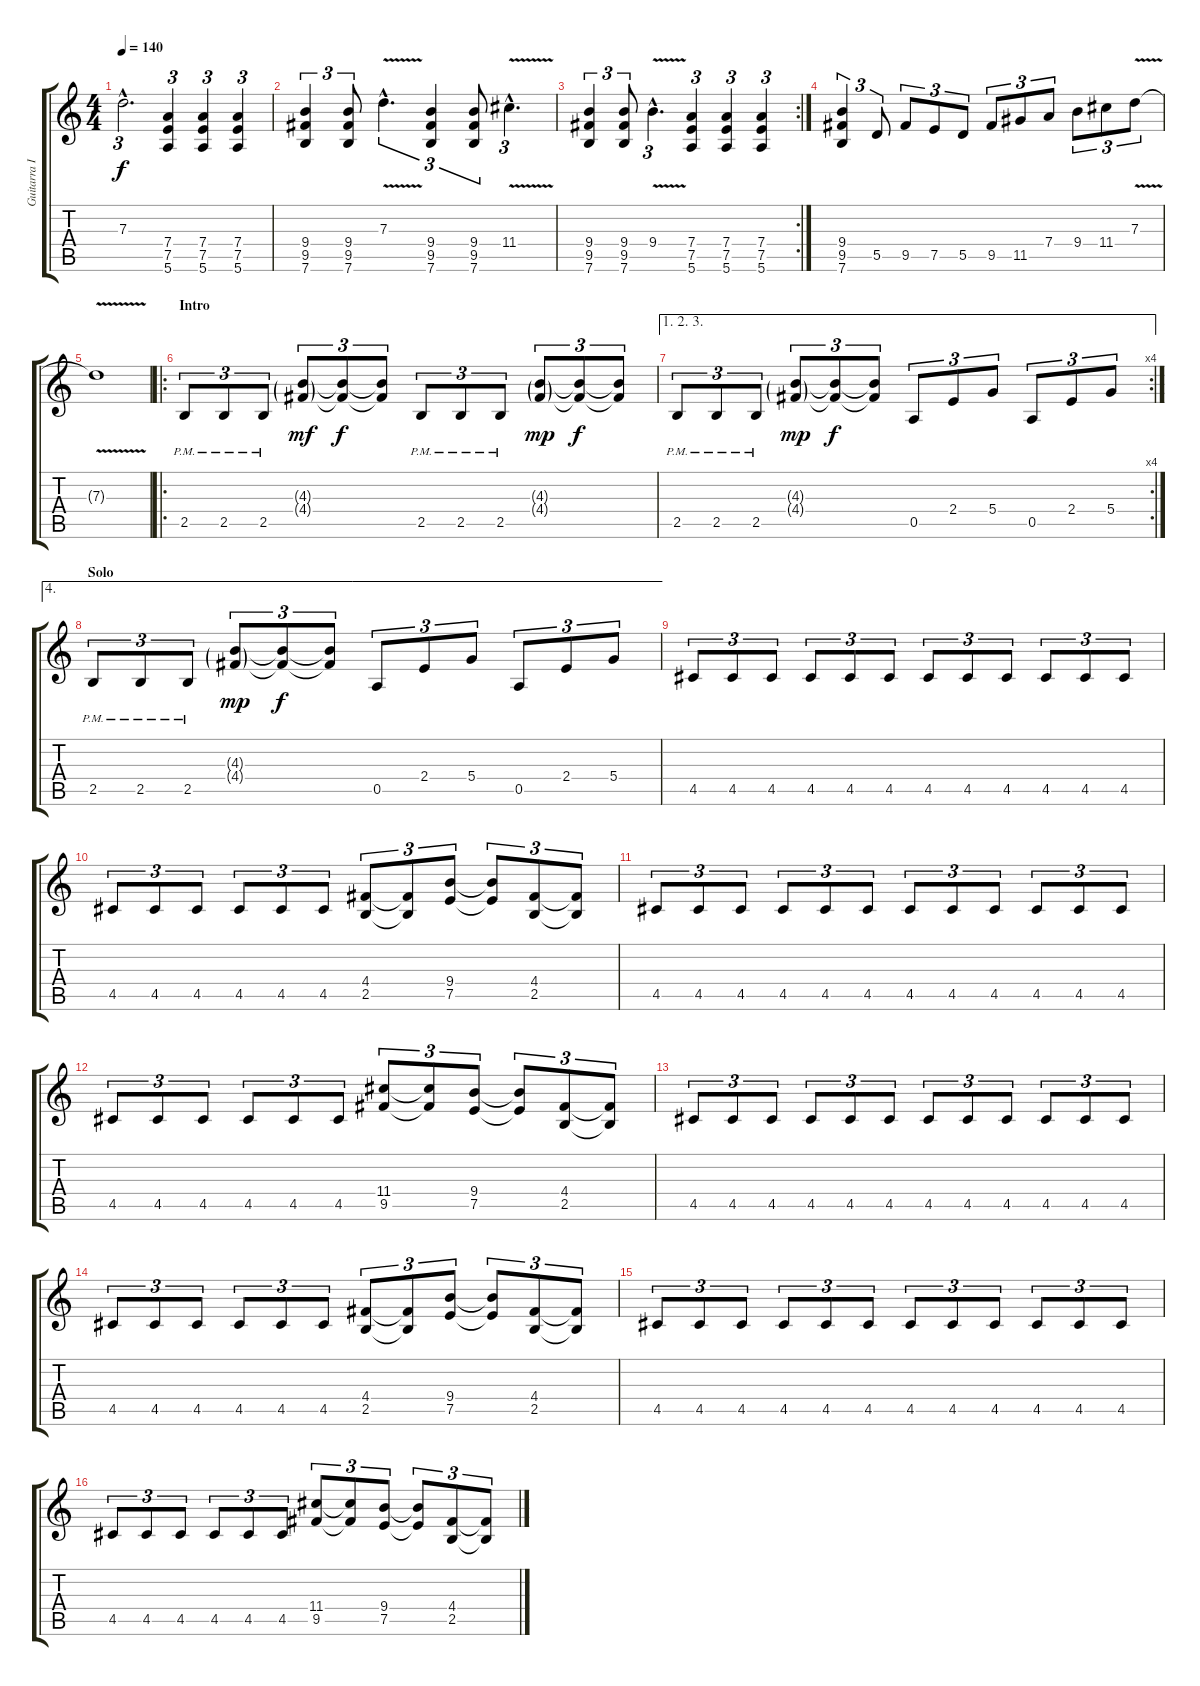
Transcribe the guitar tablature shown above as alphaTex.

\track ("Guitarra II" "Guitarra I") {instrument distortionguitar}
\staff {score tabs}
\tuning (E4 B3 G3 D3 A2 E2) {hide}
\ts (4 4)
\tempo 140
\clef g2
\ks c
7.3{hac t}.2{d tu (3 2) dy f} (7.4 7.5 5.6).4{tu (3 2)} (7.4 7.5 5.6).4{tu (3 2)} (7.4 7.5 5.6).4{tu (3 2)} |
(9.4 9.5 7.6).4{tu (3 2)} (9.4 9.5 7.6).8{tu (3 2)} 7.3{v hac}.4{d tu (3 2)} (9.4 9.5 7.6).4{tu (3 2)} (9.4 9.5 7.6).8{tu (3 2)} 11.4{v hac}.4{d tu (3 2)} |
\rc 2
(9.4 9.5 7.6).4{tu (3 2)} (9.4 9.5 7.6).8{tu (3 2)} 9.4{v hac}.4{d tu (3 2)} (7.4 7.5 5.6).4{tu (3 2)} (7.4 7.5 5.6).4{tu (3 2)} (7.4 7.5 5.6).4{tu (3 2)} |
(9.4 9.5 7.6).4{tu (3 2)} 5.5.8{tu (3 2)} 9.5.8{tu (3 2)} 7.5.8{tu (3 2)} 5.5.8{tu (3 2)} 9.5.8{tu (3 2)} 11.5.8{tu (3 2)} 7.4.8{tu (3 2)} 9.4.8{tu (3 2)} 11.4.8{tu (3 2)} 7.3{v}.8{tu (3 2)} |
7.3{t}.1 |
\ro
\section ("" "Intro")
2.5{pm}.8{tu (3 2)} 2.5{pm}.8{tu (3 2)} 2.5{pm}.8{tu (3 2)} (4.3{g} 4.4{g}).8{tu (3 2) dy mf} (4.3{t} 4.4{t}).8{tu (3 2) dy f} (4.3{t} 4.4{t}).8{tu (3 2)} 2.5{pm}.8{tu (3 2)} 2.5{pm}.8{tu (3 2)} 2.5{pm}.8{tu (3 2)} (4.3{g} 4.4{g}).8{tu (3 2) dy mp} (4.3{t} 4.4{t}).8{tu (3 2) dy f} (4.3{t} 4.4{t}).8{tu (3 2)} |
\ae (1 2 3)
\rc 4
2.5{pm}.8{tu (3 2)} 2.5{pm}.8{tu (3 2)} 2.5{pm}.8{tu (3 2)} (4.3{g} 4.4{g}).8{tu (3 2) dy mp} (4.3{t} 4.4{t}).8{tu (3 2) dy f} (4.3{t} 4.4{t}).8{tu (3 2)} 0.5.8{tu (3 2)} 2.4.8{tu (3 2)} 5.4.8{tu (3 2)} 0.5.8{tu (3 2)} 2.4.8{tu (3 2)} 5.4.8{tu (3 2)} |
\ae 4
\section ("" "Solo")
2.5{pm}.8{tu (3 2)} 2.5{pm}.8{tu (3 2)} 2.5{pm}.8{tu (3 2)} (4.3{g} 4.4{g}).8{tu (3 2) dy mp} (4.3{t} 4.4{t}).8{tu (3 2) dy f} (4.3{t} 4.4{t}).8{tu (3 2)} 0.5.8{tu (3 2)} 2.4.8{tu (3 2)} 5.4.8{tu (3 2)} 0.5.8{tu (3 2)} 2.4.8{tu (3 2)} 5.4.8{tu (3 2)} |
4.5.8{tu (3 2)} 4.5.8{tu (3 2)} 4.5.8{tu (3 2)} 4.5.8{tu (3 2)} 4.5.8{tu (3 2)} 4.5.8{tu (3 2)} 4.5.8{tu (3 2)} 4.5.8{tu (3 2)} 4.5.8{tu (3 2)} 4.5.8{tu (3 2)} 4.5.8{tu (3 2)} 4.5.8{tu (3 2)} |
4.5.8{tu (3 2)} 4.5.8{tu (3 2)} 4.5.8{tu (3 2)} 4.5.8{tu (3 2)} 4.5.8{tu (3 2)} 4.5.8{tu (3 2)} (4.4 2.5).8{tu (3 2)} (4.4{t} 2.5{t}).8{tu (3 2)} (9.4 7.5).8{tu (3 2)} (9.4{t} 7.5{t}).8{tu (3 2)} (4.4 2.5).8{tu (3 2)} (4.4{t} 2.5{t}).8{tu (3 2)} |
4.5.8{tu (3 2)} 4.5.8{tu (3 2)} 4.5.8{tu (3 2)} 4.5.8{tu (3 2)} 4.5.8{tu (3 2)} 4.5.8{tu (3 2)} 4.5.8{tu (3 2)} 4.5.8{tu (3 2)} 4.5.8{tu (3 2)} 4.5.8{tu (3 2)} 4.5.8{tu (3 2)} 4.5.8{tu (3 2)} |
4.5.8{tu (3 2)} 4.5.8{tu (3 2)} 4.5.8{tu (3 2)} 4.5.8{tu (3 2)} 4.5.8{tu (3 2)} 4.5.8{tu (3 2)} (11.4 9.5).8{tu (3 2)} (11.4{t} 9.5{t}).8{tu (3 2)} (9.4 7.5).8{tu (3 2)} (9.4{t} 7.5{t}).8{tu (3 2)} (4.4 2.5).8{tu (3 2)} (4.4{t} 2.5{t}).8{tu (3 2)} |
4.5.8{tu (3 2)} 4.5.8{tu (3 2)} 4.5.8{tu (3 2)} 4.5.8{tu (3 2)} 4.5.8{tu (3 2)} 4.5.8{tu (3 2)} 4.5.8{tu (3 2)} 4.5.8{tu (3 2)} 4.5.8{tu (3 2)} 4.5.8{tu (3 2)} 4.5.8{tu (3 2)} 4.5.8{tu (3 2)} |
4.5.8{tu (3 2)} 4.5.8{tu (3 2)} 4.5.8{tu (3 2)} 4.5.8{tu (3 2)} 4.5.8{tu (3 2)} 4.5.8{tu (3 2)} (4.4 2.5).8{tu (3 2)} (4.4{t} 2.5{t}).8{tu (3 2)} (9.4 7.5).8{tu (3 2)} (9.4{t} 7.5{t}).8{tu (3 2)} (4.4 2.5).8{tu (3 2)} (4.4{t} 2.5{t}).8{tu (3 2)} |
4.5.8{tu (3 2)} 4.5.8{tu (3 2)} 4.5.8{tu (3 2)} 4.5.8{tu (3 2)} 4.5.8{tu (3 2)} 4.5.8{tu (3 2)} 4.5.8{tu (3 2)} 4.5.8{tu (3 2)} 4.5.8{tu (3 2)} 4.5.8{tu (3 2)} 4.5.8{tu (3 2)} 4.5.8{tu (3 2)} |
4.5.8{tu (3 2)} 4.5.8{tu (3 2)} 4.5.8{tu (3 2)} 4.5.8{tu (3 2)} 4.5.8{tu (3 2)} 4.5.8{tu (3 2)} (11.4 9.5).8{tu (3 2)} (11.4{t} 9.5{t}).8{tu (3 2)} (9.4 7.5).8{tu (3 2)} (9.4{t} 7.5{t}).8{tu (3 2)} (4.4 2.5).8{tu (3 2)} (4.4{t} 2.5{t}).8{tu (3 2)}
